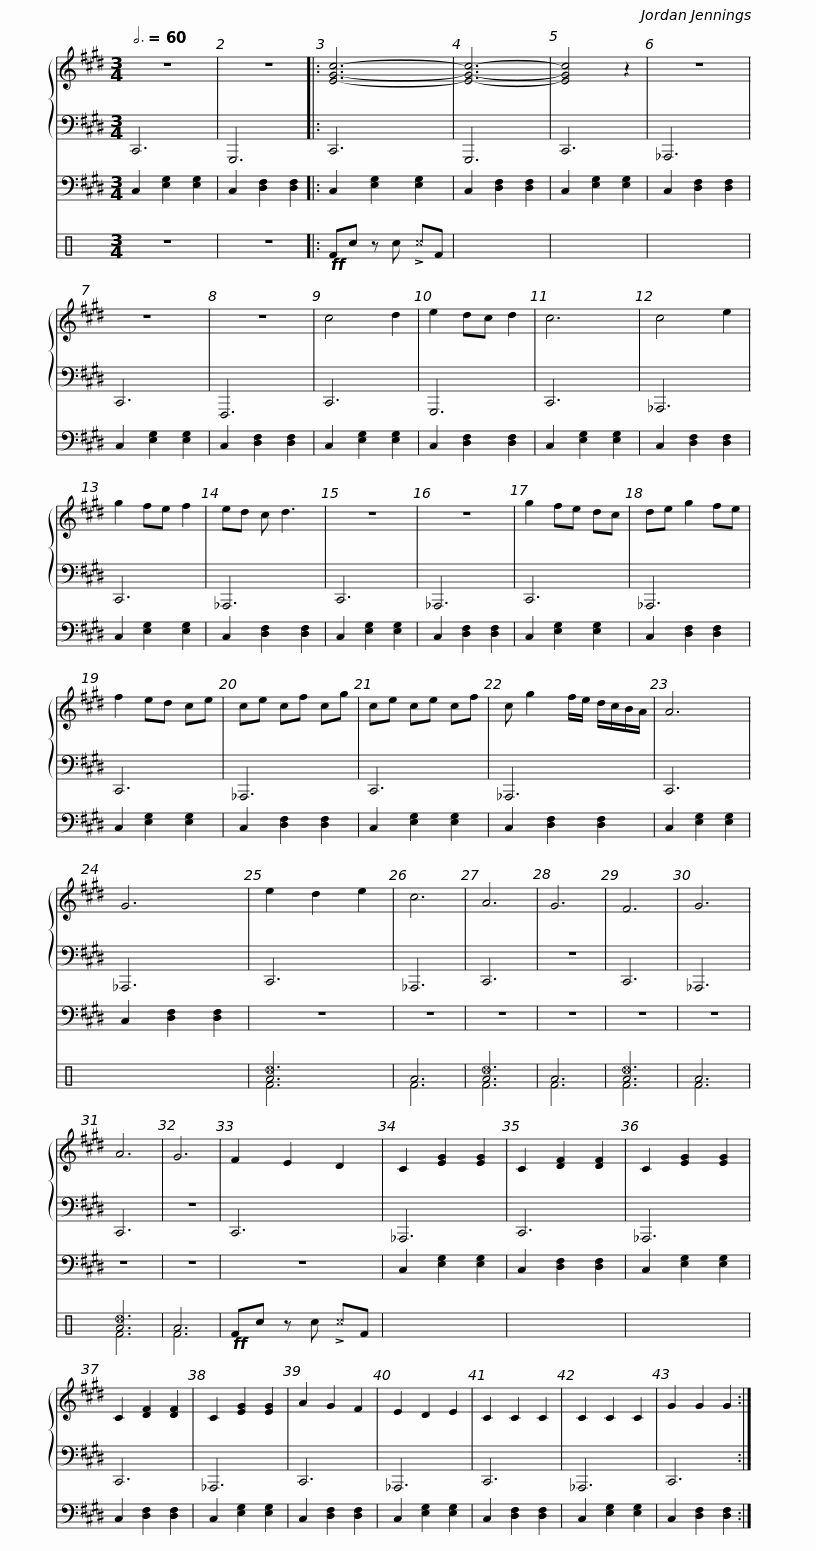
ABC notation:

X:1
%%score { 1 | 2 } 3 ( 4 5 )
L:1/8
Q:3/4=60
M:3/4
I:linebreak $
K:E
V:1 treble
V:2 bass
V:3 bass
V:4 perc
K:none
V:5 perc
K:none
V:1
 z6 | z6 |: [EGc]6- | [EGc]6- | [EGc]4 z2 | %5
 z6 | z6 | z6 | c4 d2 |$ e2 dc d2 | %10
 c6 | c4 e2 | g2 fe f2 | ed c d3 | z6 | %15
 z6 | g2 fe dc | de g2 fe |$ f2 ed ce | ce cf cg | %20
 ce ce cf | c g2 f/e/ d/c/B/A/ | A6 | G6 | e2 d2 e2 | %25
 c6 |$ A6 | G6 | F6 | G6 | %30
 A6 | G6 | F2 E2 D2 | C2 [EG]2 [EG]2 | C2 [DF]2 [DF]2 | %35
 C2 [EG]2 [EG]2 | C2 [DF]2 [DF]2 | C2 [EG]2 [EG]2 |$ A2 G2 F2 | E2 D2 E2 | %40
 C2 C2 C2 | C2 C2 C2 | G2 G2 G2 :| %43
V:2
 C,,6 | G,,,6 |: C,,6 | G,,,6 | C,,6 | %5
 _A,,,6 | C,,6 | F,,,6 | C,,6 |$ G,,,6 | %10
 C,,6 | _A,,,6 | C,,6 | _A,,,6 | C,,6 | %15
 _A,,,6 | C,,6 | _A,,,6 |$ C,,6 | _A,,,6 | %20
 C,,6 | _A,,,6 | C,,6 | _A,,,6 | C,,6 | %25
 _A,,,6 |$ C,,6 | z6 | C,,6 | _A,,,6 | %30
 C,,6 | z6 | C,,6 | _A,,,6 | C,,6 | %35
 _A,,,6 | C,,6 | _A,,,6 |$ C,,6 | _A,,,6 | %40
 C,,6 | _A,,,6 | C,,6 :| %43
V:3
 C,2 [E,G,]2 [E,G,]2 | C,2 [D,F,]2 [D,F,]2 |: C,2 [E,G,]2 [E,G,]2 | C,2 [D,F,]2 [D,F,]2 | C,2 [E,G,]2 [E,G,]2 | %5
 C,2 [D,F,]2 [D,F,]2 | C,2 [E,G,]2 [E,G,]2 | C,2 [D,F,]2 [D,F,]2 | C,2 [E,G,]2 [E,G,]2 |$ C,2 [D,F,]2 [D,F,]2 | %10
 C,2 [E,G,]2 [E,G,]2 | C,2 [D,F,]2 [D,F,]2 | C,2 [E,G,]2 [E,G,]2 | C,2 [D,F,]2 [D,F,]2 | C,2 [E,G,]2 [E,G,]2 | %15
 C,2 [D,F,]2 [D,F,]2 | C,2 [E,G,]2 [E,G,]2 | C,2 [D,F,]2 [D,F,]2 |$ C,2 [E,G,]2 [E,G,]2 | C,2 [D,F,]2 [D,F,]2 | %20
 C,2 [E,G,]2 [E,G,]2 | C,2 [D,F,]2 [D,F,]2 | C,2 [E,G,]2 [E,G,]2 | C,2 [D,F,]2 [D,F,]2 | z6 | %25
 z6 |$ z6 | z6 | z6 | z6 | %30
 z6 | z6 | z6 | C,2 [E,G,]2 [E,G,]2 | C,2 [D,F,]2 [D,F,]2 | %35
 C,2 [E,G,]2 [E,G,]2 | C,2 [D,F,]2 [D,F,]2 | C,2 [E,G,]2 [E,G,]2 |$ C,2 [D,F,]2 [D,F,]2 | C,2 [E,G,]2 [E,G,]2 | %40
 C,2 [D,F,]2 [D,F,]2 | C,2 [E,G,]2 [E,G,]2 | C,2 [D,F,]2 [D,F,]2 :| %43
V:4
[K:C] z6 | z6 |:!ff! Fc z c !>!^cF | x6 | x6 | %5
 x6 | x6 | x6 | x6 |$ x6 | %10
 x6 | x6 | x6 | x6 | x6 | %15
 x6 | x6 | x6 |$ x6 | x6 | %20
 x6 | x6 | x6 | x6 | [A_d]6 | %25
 A6 |$ [A_d]6 | A6 | [A_d]6 | A6 | %30
 [A_d]6 | A6 |!ff! Fc z c !>!^cF | x6 | x6 | %35
 x6 | x6 | x6 |$ x6 | x6 | %40
 x6 | x6 | x6 :| %43
V:5
[K:C] x6 | x6 |: x6 | x6 | x6 | %5
 x6 | x6 | x6 | x6 |$ x6 | %10
 x6 | x6 | x6 | x6 | x6 | %15
 x6 | x6 | x6 |$ x6 | x6 | %20
 x6 | x6 | x6 | x6 | F6 | %25
 F6 |$ F6 | F6 | F6 | F6 | %30
 F6 | F6 | x6 | x6 | x6 | %35
 x6 | x6 | x6 |$ x6 | x6 | %40
 x6 | x6 | x6 :| %43
